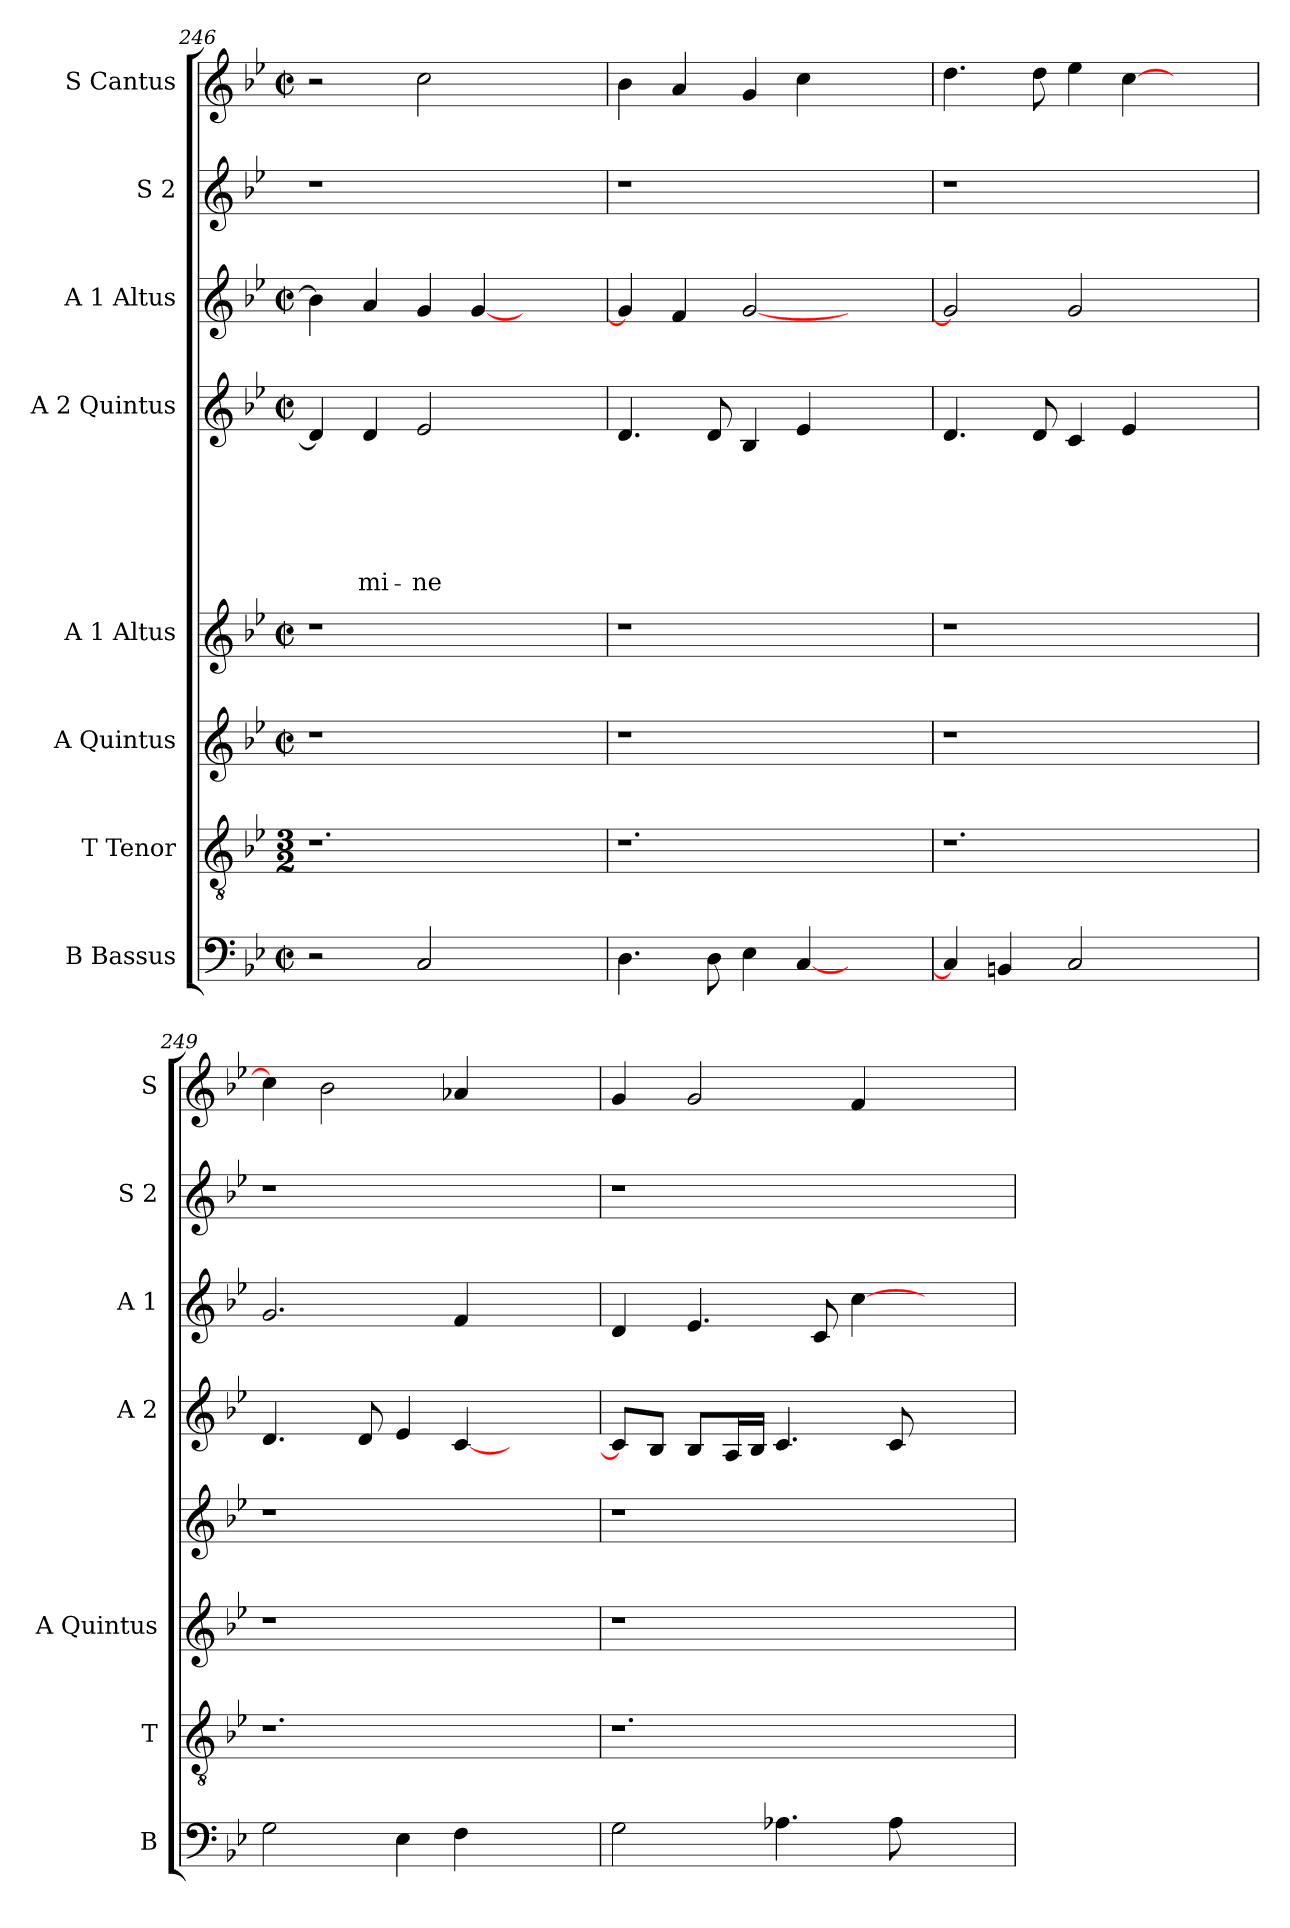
**kern	**kern	**kern	**kern	**kern	**text	**text	**text	**text	**text	**text	**kern	**kern	**kern
*part8	*part7	*part6	*part5	*part4	*part4	*part4	*part4	*part4	*part4	*part4	*part3	*part2	*part1
*staff8	*staff7	*staff6	*staff5	*staff4	*staff4	*staff4	*staff4	*staff4	*staff4	*staff4	*staff3	*staff2	*staff1
*I"B Bassus	*I"T Tenor	*I"A Quintus	*I"A 1 Altus	*I"A 2 Quintus	*	*	*	*	*	*	*I"A 1 Altus	*I"S 2	*I"S Cantus
*I'B	*I'T	*I'A Quintus	*	*I'A 2	*	*	*	*	*	*	*I'A 1	*I'S 2	*I'S
*clefF4	*clefGv2	*clefG2	*clefG2	*clefG2	*	*	*	*	*	*	*clefG2	*clefG2	*clefG2
*k[b-e-]	*k[b-e-]	*k[b-e-]	*k[b-e-]	*k[b-e-]	*	*	*	*	*	*	*k[b-e-]	*k[b-e-]	*k[b-e-]
*B-:	*B-:	*B-:	*B-:	*B-:	*	*	*	*	*	*	*B-:	*B-:	*B-:
*M2/2	*M3/2	*M2/2	*M2/2	*M2/2	*	*	*	*	*	*	*M2/2	*	*M2/2
*met(c|)	*	*met(c|)	*met(c|)	*met(c|)	*	*	*	*	*	*	*met(c|)	*	*met(c|)
=246	=246	=246	=246	=246	=246	=246	=246	=246	=246	=246	=246	=246	=246
2r	1.r	1r	1r	4d/]	.	.	.	.	.	.	4b-\]	1r	2r
!	!	!	!	!	!	!	!	!	!	!LO:LY:b	!	!	!
.	.	.	.	4d/	.	.	.	.	.	-mi-	4a/	.	.
!	!	!	!	!	!	!	!	!	!	!LO:LY:b	!	!	!
2C/	.	.	.	2e-/	.	.	.	.	.	-ne	4g/	.	2cc\
.	.	.	.	.	.	.	.	.	.	.	[<4g/	.	.
2ryy	.	2ryy	2ryy	2ryy	.	.	.	.	.	.	2ryy	2ryy	2ryy
!!LO:LB:g=z
=247	=247	=247	=247	=247	=247	=247	=247	=247	=247	=247	=247	=247	=247
4.D\	1.r	1r	1r	4.d/	.	.	.	.	.	.	4g/]	1r	4b-\
.	.	.	.	.	.	.	.	.	.	.	4f/	.	4a/
8D\	.	.	.	8d/	.	.	.	.	.	.	.	.	.
4E-\	.	.	.	4B-/	.	.	.	.	.	.	[<2g/	.	4g/
[<4C/	.	.	.	4e-/	.	.	.	.	.	.	.	.	4cc\
2ryy	.	2ryy	2ryy	2ryy	.	.	.	.	.	.	2ryy	2ryy	2ryy
=248	=248	=248	=248	=248	=248	=248	=248	=248	=248	=248	=248	=248	=248
4C/]	1.r	1r	1r	4.d/	.	.	.	.	.	.	2g/]	1r	4.dd\
4BBn/	.	.	.	.	.	.	.	.	.	.	.	.	.
.	.	.	.	8d/	.	.	.	.	.	.	.	.	8dd\
2C/	.	.	.	4c/	.	.	.	.	.	.	2g/	.	4ee-\
.	.	.	.	4e-/	.	.	.	.	.	.	.	.	[>4cc\
2ryy	.	2ryy	2ryy	2ryy	.	.	.	.	.	.	2ryy	2ryy	2ryy
=249	=249	=249	=249	=249	=249	=249	=249	=249	=249	=249	=249	=249	=249
2G\	1.r	1r	1r	4.d/	.	.	.	.	.	.	2.g/	1r	4cc\]
.	.	.	.	.	.	.	.	.	.	.	.	.	2b-\
.	.	.	.	8d/	.	.	.	.	.	.	.	.	.
4E-\	.	.	.	4e-/	.	.	.	.	.	.	.	.	.
4F\	.	.	.	[<4c/	.	.	.	.	.	.	4f/	.	4a-X/
2ryy	.	2ryy	2ryy	2ryy	.	.	.	.	.	.	2ryy	2ryy	2ryy
=250	=250	=250	=250	=250	=250	=250	=250	=250	=250	=250	=250	=250	=250
2G\	1.r	1r	1r	8c/L]	.	.	.	.	.	.	4d/	1r	4g/
.	.	.	.	8B-/J	.	.	.	.	.	.	.	.	.
.	.	.	.	8B-/L	.	.	.	.	.	.	4.e-/	.	2g/
.	.	.	.	16A/L	.	.	.	.	.	.	.	.	.
.	.	.	.	16B-/JJ	.	.	.	.	.	.	.	.	.
4.A-X\	.	.	.	4.c/	.	.	.	.	.	.	.	.	.
.	.	.	.	.	.	.	.	.	.	.	8c/	.	.
.	.	.	.	.	.	.	.	.	.	.	[>4cc\	.	4f/
8A-\	.	.	.	8c/	.	.	.	.	.	.	.	.	.
2ryy	.	2ryy	2ryy	2ryy	.	.	.	.	.	.	2ryy	2ryy	2ryy
=	=	=	=	=	=	=	=	=	=	=	=	=	=
*-	*-	*-	*-	*-	*-	*-	*-	*-	*-	*-	*-	*-	*-
